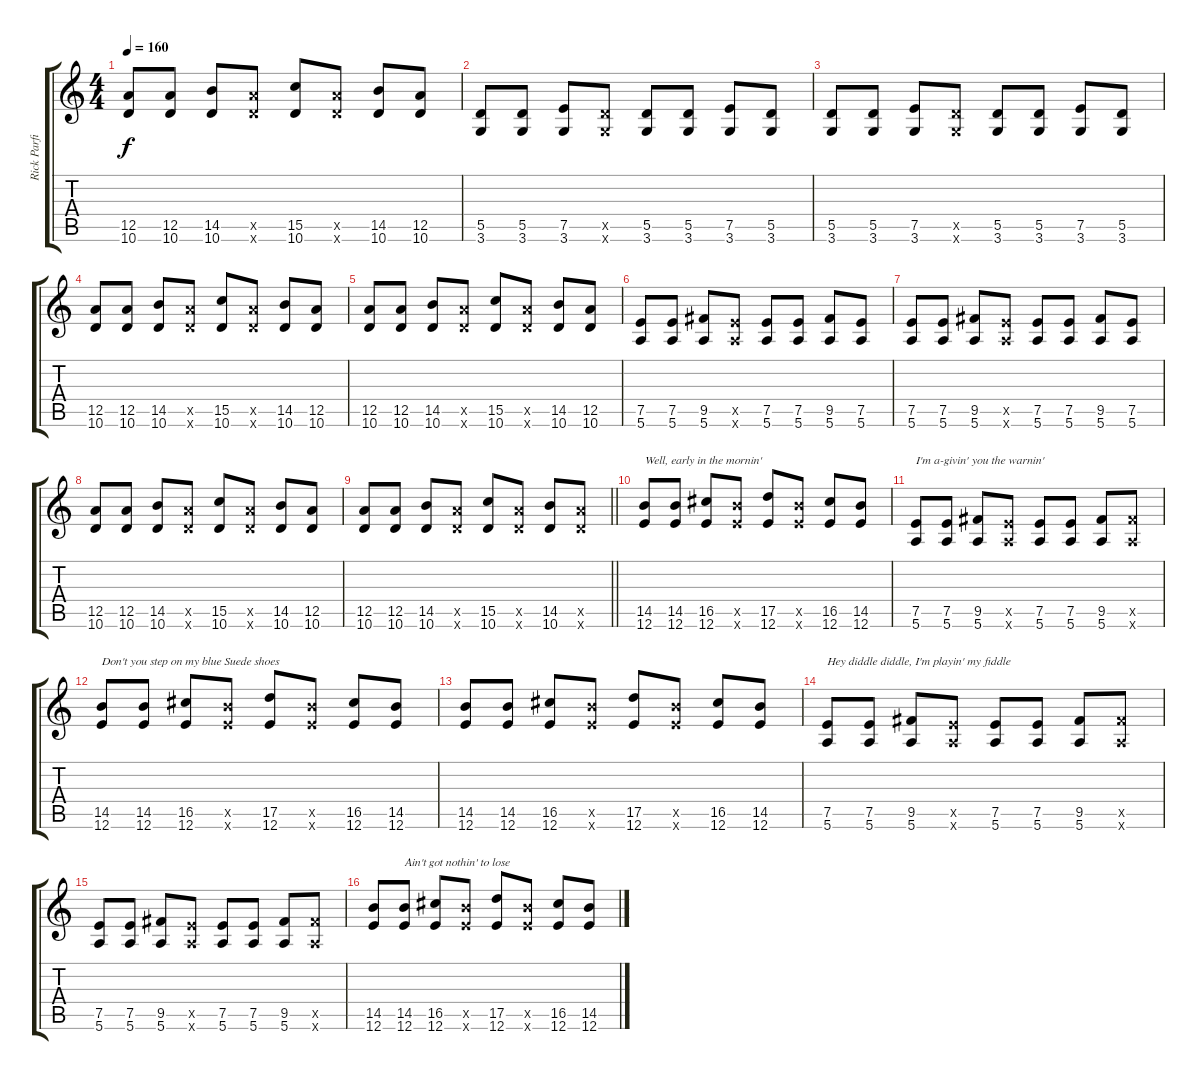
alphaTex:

\track ("Rick Parfitt (Rythm Guitar/Lyrics)" "Rick Parfi") {instrument distortionguitar}
\staff {score tabs}
\tuning (E4 B3 G3 D3 A2 E2) {hide}
\ts (4 4)
\tempo 160
\clef g2
\ks c
(12.5 10.6).8{dy f} (12.5 10.6).8 (14.5 10.6).8 (12.5{x} 10.6{x}).8 (15.5 10.6).8 (12.5{x} 10.6{x}).8 (14.5 10.6).8 (12.5 10.6).8 |
(5.5 3.6).8 (5.5 3.6).8 (7.5 3.6).8 (5.5{x} 3.6{x}).8 (5.5 3.6).8 (5.5 3.6).8 (7.5 3.6).8 (5.5 3.6).8 |
(5.5 3.6).8 (5.5 3.6).8 (7.5 3.6).8 (5.5{x} 3.6{x}).8 (5.5 3.6).8 (5.5 3.6).8 (7.5 3.6).8 (5.5 3.6).8 |
(12.5 10.6).8 (12.5 10.6).8 (14.5 10.6).8 (12.5{x} 10.6{x}).8 (15.5 10.6).8 (12.5{x} 10.6{x}).8 (14.5 10.6).8 (12.5 10.6).8 |
(12.5 10.6).8 (12.5 10.6).8 (14.5 10.6).8 (12.5{x} 10.6{x}).8 (15.5 10.6).8 (12.5{x} 10.6{x}).8 (14.5 10.6).8 (12.5 10.6).8 |
(7.5 5.6).8 (7.5 5.6).8 (9.5 5.6).8 (7.5{x} 5.6{x}).8 (7.5 5.6).8 (7.5 5.6).8 (9.5 5.6).8 (7.5 5.6).8 |
(7.5 5.6).8 (7.5 5.6).8 (9.5 5.6).8 (7.5{x} 5.6{x}).8 (7.5 5.6).8 (7.5 5.6).8 (9.5 5.6).8 (7.5 5.6).8 |
(12.5 10.6).8 (12.5 10.6).8 (14.5 10.6).8 (12.5{x} 10.6{x}).8 (15.5 10.6).8 (12.5{x} 10.6{x}).8 (14.5 10.6).8 (12.5 10.6).8 |
\barLineRight lightlight
(12.5 10.6).8 (12.5 10.6).8 (14.5 10.6).8 (12.5{x} 10.6{x}).8 (15.5 10.6).8 (12.5{x} 10.6{x}).8 (14.5 10.6).8 (12.5{x} 10.6{x}).8 |
(14.5 12.6).8{txt "Well, early in the mornin'"} (14.5 12.6).8 (16.5 12.6).8 (14.5{x} 12.6{x}).8 (17.5 12.6).8 (14.5{x} 12.6{x}).8 (16.5 12.6).8 (14.5 12.6).8 |
(7.5 5.6).8{txt "I'm a-givin' you the warnin'"} (7.5 5.6).8 (9.5 5.6).8 (7.5{x} 5.6{x}).8 (7.5 5.6).8 (7.5 5.6).8 (9.5 5.6).8 (9.5{x} 5.6{x}).8 |
(14.5 12.6).8{txt "Don't you step on my blue Suede shoes"} (14.5 12.6).8 (16.5 12.6).8 (14.5{x} 12.6{x}).8 (17.5 12.6).8 (14.5{x} 12.6{x}).8 (16.5 12.6).8 (14.5 12.6).8 |
(14.5 12.6).8 (14.5 12.6).8 (16.5 12.6).8 (14.5{x} 12.6{x}).8 (17.5 12.6).8 (14.5{x} 12.6{x}).8 (16.5 12.6).8 (14.5 12.6).8 |
(7.5 5.6).8{txt "Hey diddle diddle, I'm playin' my fiddle"} (7.5 5.6).8 (9.5 5.6).8 (7.5{x} 5.6{x}).8 (7.5 5.6).8 (7.5 5.6).8 (9.5 5.6).8 (9.5{x} 5.6{x}).8 |
(7.5 5.6).8 (7.5 5.6).8 (9.5 5.6).8 (7.5{x} 5.6{x}).8 (7.5 5.6).8 (7.5 5.6).8 (9.5 5.6).8 (9.5{x} 5.6{x}).8 |
(14.5 12.6).8 (14.5 12.6).8{txt "Ain't got nothin' to lose"} (16.5 12.6).8 (14.5{x} 12.6{x}).8 (17.5 12.6).8 (14.5{x} 12.6{x}).8 (16.5 12.6).8 (14.5 12.6).8
